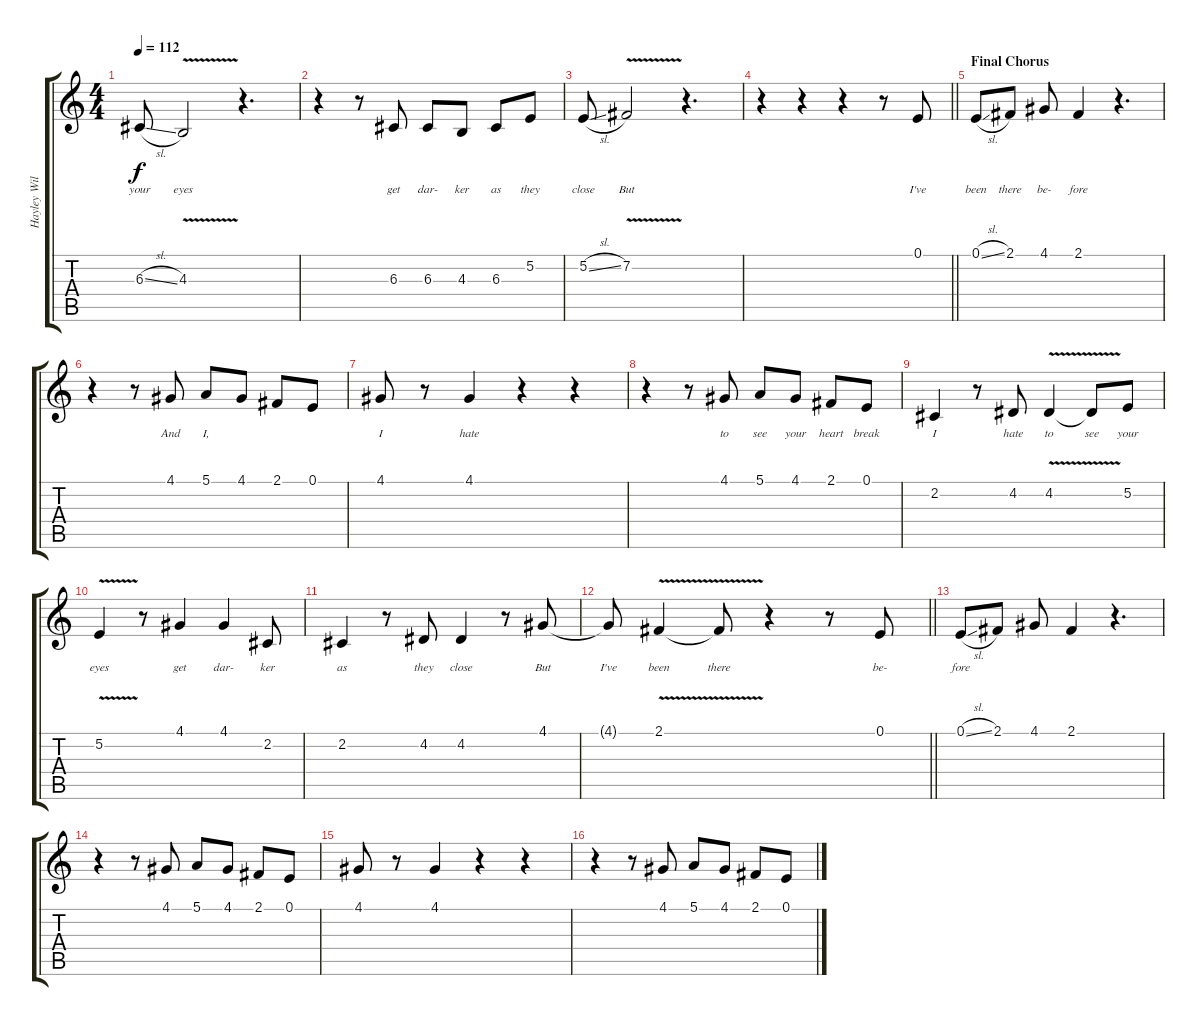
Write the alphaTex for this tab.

\track ("Hayley Williams [Vocals]" "Hayley Wil") {instrument clarinet}
\staff {score tabs}
\tuning (E4 B3 G3 D3 A2 E2) {hide}
\ts (4 4)
\tempo 112
\clef g2
\ks c
6.3{sl}.8{lyrics (0 "your") lyrics (1 "") lyrics (2 "") lyrics (3 "") lyrics (4 "") dy f} 4.3{v}.2{lyrics (0 "eyes") lyrics (1 "") lyrics (2 "") lyrics (3 "") lyrics (4 "")} r.4{d} |
r.4 r.8 6.3.8{lyrics (0 "get") lyrics (1 "") lyrics (2 "") lyrics (3 "") lyrics (4 "")} 6.3.8{lyrics (0 "dar-") lyrics (1 "") lyrics (2 "") lyrics (3 "") lyrics (4 "")} 4.3.8{lyrics (0 "ker") lyrics (1 "") lyrics (2 "") lyrics (3 "") lyrics (4 "")} 6.3.8{lyrics (0 "as") lyrics (1 "") lyrics (2 "") lyrics (3 "") lyrics (4 "")} 5.2.8{lyrics (0 "they") lyrics (1 "") lyrics (2 "") lyrics (3 "") lyrics (4 "")} |
5.2{sl}.8{lyrics (0 "close") lyrics (1 "") lyrics (2 "") lyrics (3 "") lyrics (4 "")} 7.2{v}.2{lyrics (0 "But") lyrics (1 "") lyrics (2 "") lyrics (3 "") lyrics (4 "")} r.4{d} |
\barLineRight lightlight
r.4 r.4 r.4 r.8 0.1.8{lyrics (0 "I've") lyrics (1 "") lyrics (2 "") lyrics (3 "") lyrics (4 "")} |
\section ("" "Final Chorus")
0.1{sl}.8{lyrics (0 "been") lyrics (1 "") lyrics (2 "") lyrics (3 "") lyrics (4 "")} 2.1.8{lyrics (0 "there") lyrics (1 "") lyrics (2 "") lyrics (3 "") lyrics (4 "")} 4.1.8{lyrics (0 "be-") lyrics (1 "") lyrics (2 "") lyrics (3 "") lyrics (4 "")} 2.1.4{lyrics (0 "fore") lyrics (1 "") lyrics (2 "") lyrics (3 "") lyrics (4 "")} r.4{d} |
r.4 r.8 4.1.8{lyrics (0 "And") lyrics (1 "") lyrics (2 "") lyrics (3 "") lyrics (4 "")} 5.1.8{lyrics (0 "I,") lyrics (1 "") lyrics (2 "") lyrics (3 "") lyrics (4 "")} 4.1.8{lyrics (0 "") lyrics (1 "") lyrics (2 "") lyrics (3 "") lyrics (4 "")} 2.1.8{lyrics (0 "") lyrics (1 "") lyrics (2 "") lyrics (3 "") lyrics (4 "")} 0.1.8{lyrics (0 "") lyrics (1 "") lyrics (2 "") lyrics (3 "") lyrics (4 "")} |
4.1.8{lyrics (0 "I") lyrics (1 "") lyrics (2 "") lyrics (3 "") lyrics (4 "")} r.8 4.1.4{lyrics (0 "hate") lyrics (1 "") lyrics (2 "") lyrics (3 "") lyrics (4 "")} r.4 r.4 |
r.4 r.8 4.1.8{lyrics (0 "to") lyrics (1 "") lyrics (2 "") lyrics (3 "") lyrics (4 "")} 5.1.8{lyrics (0 "see") lyrics (1 "") lyrics (2 "") lyrics (3 "") lyrics (4 "")} 4.1.8{lyrics (0 "your") lyrics (1 "") lyrics (2 "") lyrics (3 "") lyrics (4 "")} 2.1.8{lyrics (0 "heart") lyrics (1 "") lyrics (2 "") lyrics (3 "") lyrics (4 "")} 0.1.8{lyrics (0 "break") lyrics (1 "") lyrics (2 "") lyrics (3 "") lyrics (4 "")} |
2.2.4{lyrics (0 "I") lyrics (1 "") lyrics (2 "") lyrics (3 "") lyrics (4 "")} r.8 4.2.8{lyrics (0 "hate") lyrics (1 "") lyrics (2 "") lyrics (3 "") lyrics (4 "")} 4.2{v}.4{lyrics (0 "to") lyrics (1 "") lyrics (2 "") lyrics (3 "") lyrics (4 "")} 4.2{t}.8{lyrics (0 "see") lyrics (1 "") lyrics (2 "") lyrics (3 "") lyrics (4 "")} 5.2.8{lyrics (0 "your") lyrics (1 "") lyrics (2 "") lyrics (3 "") lyrics (4 "")} |
5.2{v}.4{lyrics (0 "eyes") lyrics (1 "") lyrics (2 "") lyrics (3 "") lyrics (4 "")} r.8 4.1.4{lyrics (0 "get") lyrics (1 "") lyrics (2 "") lyrics (3 "") lyrics (4 "")} 4.1.4{lyrics (0 "dar-") lyrics (1 "") lyrics (2 "") lyrics (3 "") lyrics (4 "")} 2.2.8{lyrics (0 "ker") lyrics (1 "") lyrics (2 "") lyrics (3 "") lyrics (4 "")} |
2.2.4{lyrics (0 "as") lyrics (1 "") lyrics (2 "") lyrics (3 "") lyrics (4 "")} r.8 4.2.8{lyrics (0 "they") lyrics (1 "") lyrics (2 "") lyrics (3 "") lyrics (4 "")} 4.2.4{lyrics (0 "close") lyrics (1 "") lyrics (2 "") lyrics (3 "") lyrics (4 "")} r.8 4.1.8{lyrics (0 "But") lyrics (1 "") lyrics (2 "") lyrics (3 "") lyrics (4 "")} |
\barLineRight lightlight
4.1{t}.8{lyrics (0 "I've") lyrics (1 "") lyrics (2 "") lyrics (3 "") lyrics (4 "")} 2.1{v}.4{lyrics (0 "been") lyrics (1 "") lyrics (2 "") lyrics (3 "") lyrics (4 "")} 2.1{t}.8{lyrics (0 "there") lyrics (1 "") lyrics (2 "") lyrics (3 "") lyrics (4 "")} r.4 r.8 0.1.8{lyrics (0 "be-") lyrics (1 "") lyrics (2 "") lyrics (3 "") lyrics (4 "")} |
0.1{sl}.8{lyrics (0 "fore") lyrics (1 "") lyrics (2 "") lyrics (3 "") lyrics (4 "")} 2.1.8 4.1.8 2.1.4 r.4{d} |
r.4 r.8 4.1.8 5.1.8 4.1.8 2.1.8 0.1.8 |
4.1.8 r.8 4.1.4 r.4 r.4 |
r.4 r.8 4.1.8 5.1.8 4.1.8 2.1.8 0.1.8
